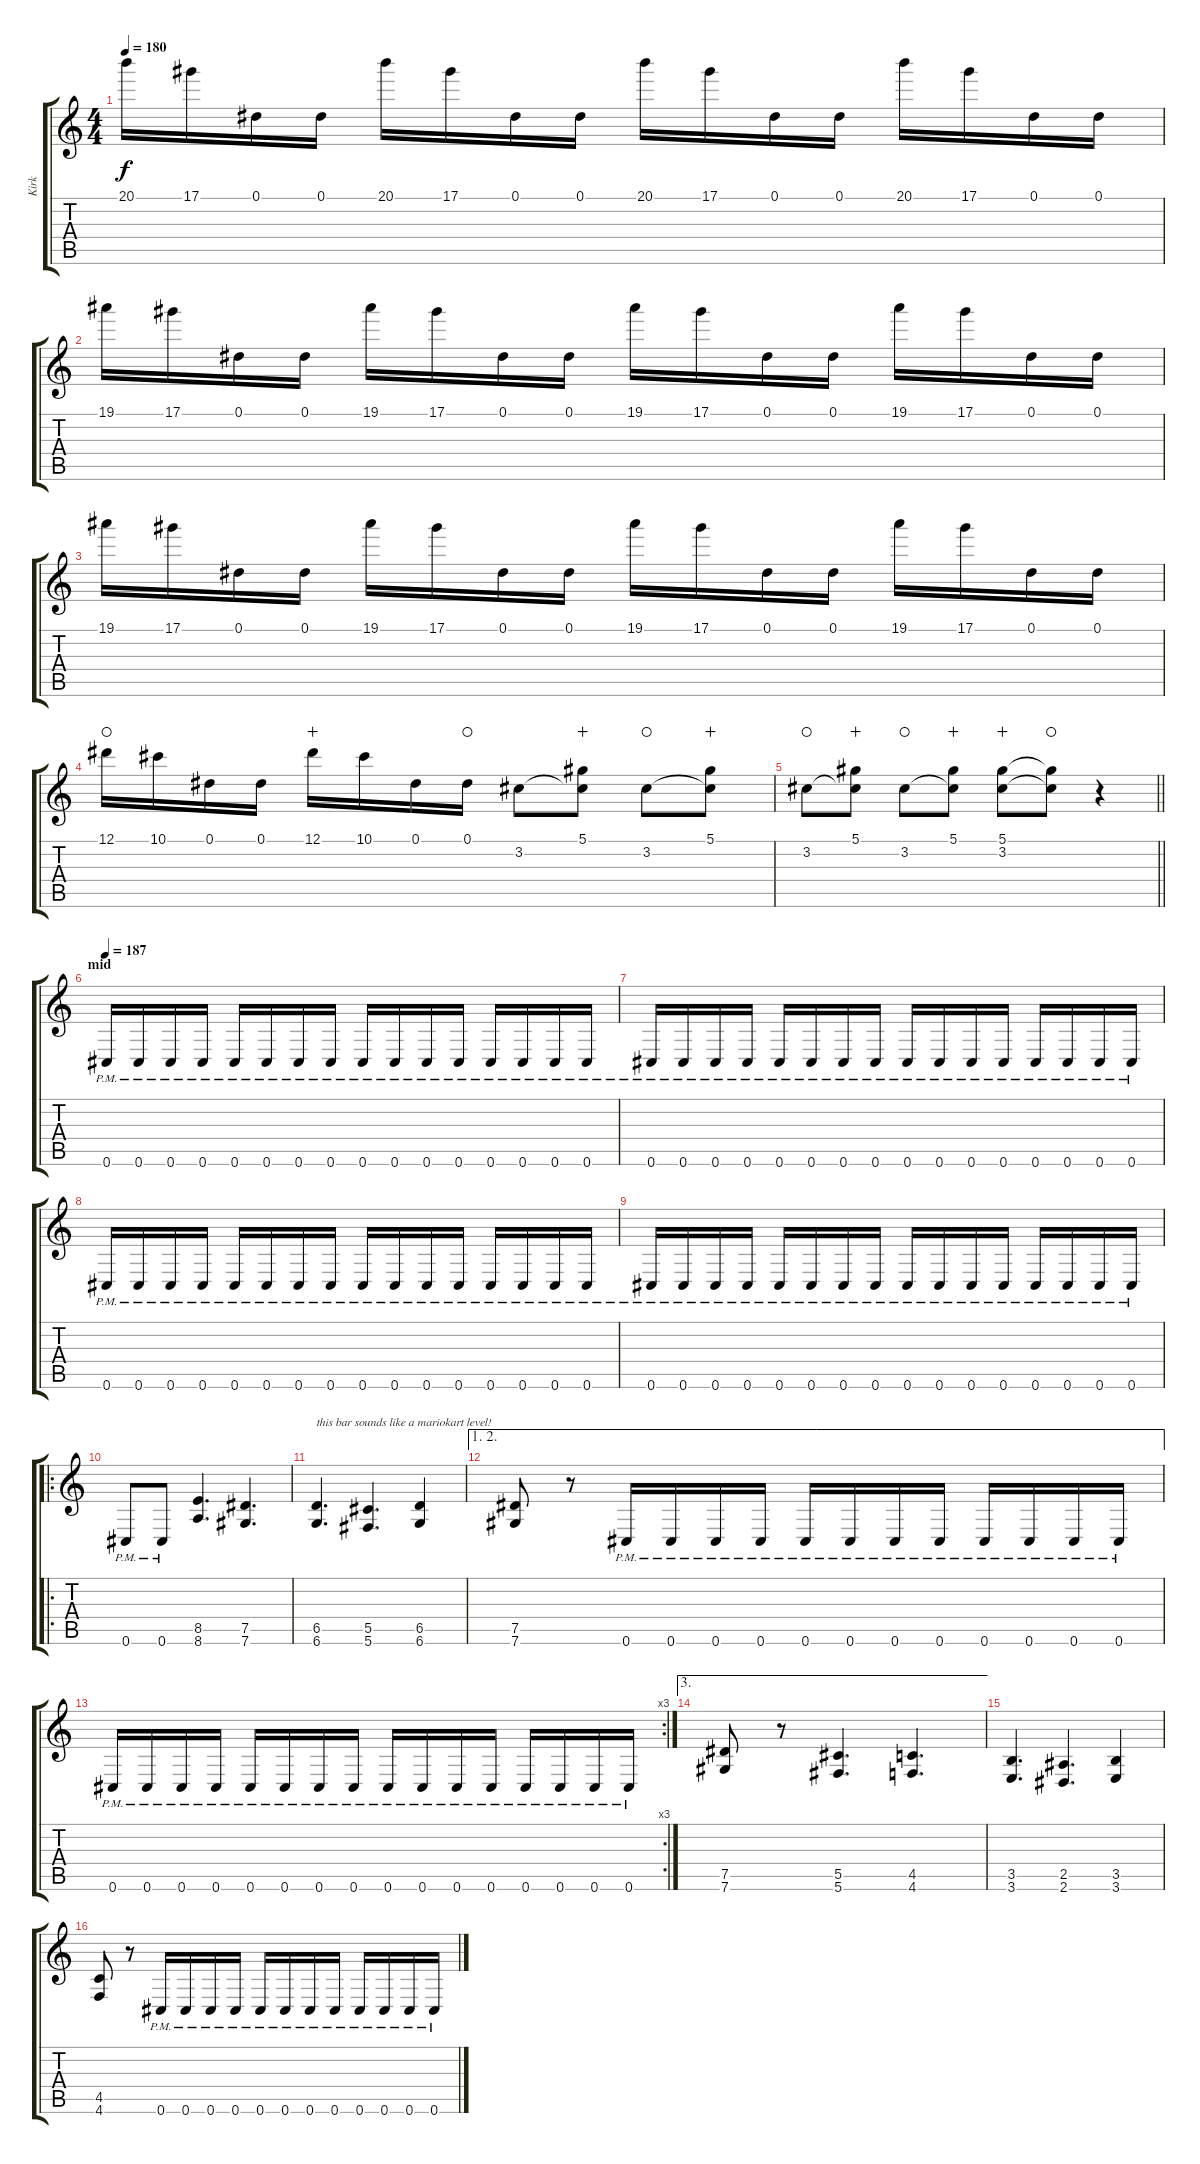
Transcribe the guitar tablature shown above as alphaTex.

\track ("Kirk" "Kirk") {instrument distortionguitar}
\staff {score tabs}
\tuning (Eb4 Bb3 Gb3 Db3 Ab2 Db2) {hide}
\ts (4 4)
\tempo 180
\clef g2
\ks c
20.1.16{dy f} 17.1.16 0.1.16 0.1.16 20.1.16 17.1.16 0.1.16 0.1.16 20.1.16 17.1.16 0.1.16 0.1.16 20.1.16 17.1.16 0.1.16 0.1.16 |
19.1.16 17.1.16 0.1.16 0.1.16 19.1.16 17.1.16 0.1.16 0.1.16 19.1.16 17.1.16 0.1.16 0.1.16 19.1.16 17.1.16 0.1.16 0.1.16 |
19.1.16 17.1.16 0.1.16 0.1.16 19.1.16 17.1.16 0.1.16 0.1.16 19.1.16 17.1.16 0.1.16 0.1.16 19.1.16 17.1.16 0.1.16 0.1.16 |
12.1.16{waho} 10.1.16 0.1.16 0.1.16 12.1.16{wahc} 10.1.16 0.1.16 0.1.16{waho} 3.2.8 (5.1 3.2{t}).8{wahc} 3.2.8{waho} (5.1 3.2{t}).8{wahc} |
\barLineRight lightlight
3.2.8{waho} (5.1 3.2{t}).8{wahc} 3.2.8{waho} (5.1 3.2{t}).8{wahc} (5.1 3.2).8{wahc} (5.1{t} 3.2{t}).8{waho} r.4 |
\section ("" "mid")
\tempo 187
0.6{pm}.16 0.6{pm}.16 0.6{pm}.16 0.6{pm}.16 0.6{pm}.16 0.6{pm}.16 0.6{pm}.16 0.6{pm}.16 0.6{pm}.16 0.6{pm}.16 0.6{pm}.16 0.6{pm}.16 0.6{pm}.16 0.6{pm}.16 0.6{pm}.16 0.6{pm}.16 |
0.6{pm}.16 0.6{pm}.16 0.6{pm}.16 0.6{pm}.16 0.6{pm}.16 0.6{pm}.16 0.6{pm}.16 0.6{pm}.16 0.6{pm}.16 0.6{pm}.16 0.6{pm}.16 0.6{pm}.16 0.6{pm}.16 0.6{pm}.16 0.6{pm}.16 0.6{pm}.16 |
0.6{pm}.16 0.6{pm}.16 0.6{pm}.16 0.6{pm}.16 0.6{pm}.16 0.6{pm}.16 0.6{pm}.16 0.6{pm}.16 0.6{pm}.16 0.6{pm}.16 0.6{pm}.16 0.6{pm}.16 0.6{pm}.16 0.6{pm}.16 0.6{pm}.16 0.6{pm}.16 |
0.6{pm}.16 0.6{pm}.16 0.6{pm}.16 0.6{pm}.16 0.6{pm}.16 0.6{pm}.16 0.6{pm}.16 0.6{pm}.16 0.6{pm}.16 0.6{pm}.16 0.6{pm}.16 0.6{pm}.16 0.6{pm}.16 0.6{pm}.16 0.6{pm}.16 0.6{pm}.16 |
\ro
0.6{pm}.8 0.6{pm}.8 (8.5 8.6).4{d} (7.5 7.6).4{d} |
(6.5 6.6).4{d txt "this bar sounds like a mariokart level!"} (5.5 5.6).4{d} (6.5 6.6).4 |
\ae (1 2)
(7.5 7.6).8 r.8 0.6{pm}.16 0.6{pm}.16 0.6{pm}.16 0.6{pm}.16 0.6{pm}.16 0.6{pm}.16 0.6{pm}.16 0.6{pm}.16 0.6{pm}.16 0.6{pm}.16 0.6{pm}.16 0.6{pm}.16 |
\rc 3
0.6{pm}.16 0.6{pm}.16 0.6{pm}.16 0.6{pm}.16 0.6{pm}.16 0.6{pm}.16 0.6{pm}.16 0.6{pm}.16 0.6{pm}.16 0.6{pm}.16 0.6{pm}.16 0.6{pm}.16 0.6{pm}.16 0.6{pm}.16 0.6{pm}.16 0.6{pm}.16 |
\ae 3
(7.5 7.6).8 r.8 (5.5 5.6).4{d} (4.5 4.6).4{d} |
(3.5 3.6).4{d} (2.5 2.6).4{d} (3.5 3.6).4 |
(4.5 4.6).8 r.8 0.6{pm}.16 0.6{pm}.16 0.6{pm}.16 0.6{pm}.16 0.6{pm}.16 0.6{pm}.16 0.6{pm}.16 0.6{pm}.16 0.6{pm}.16 0.6{pm}.16 0.6{pm}.16 0.6{pm}.16
